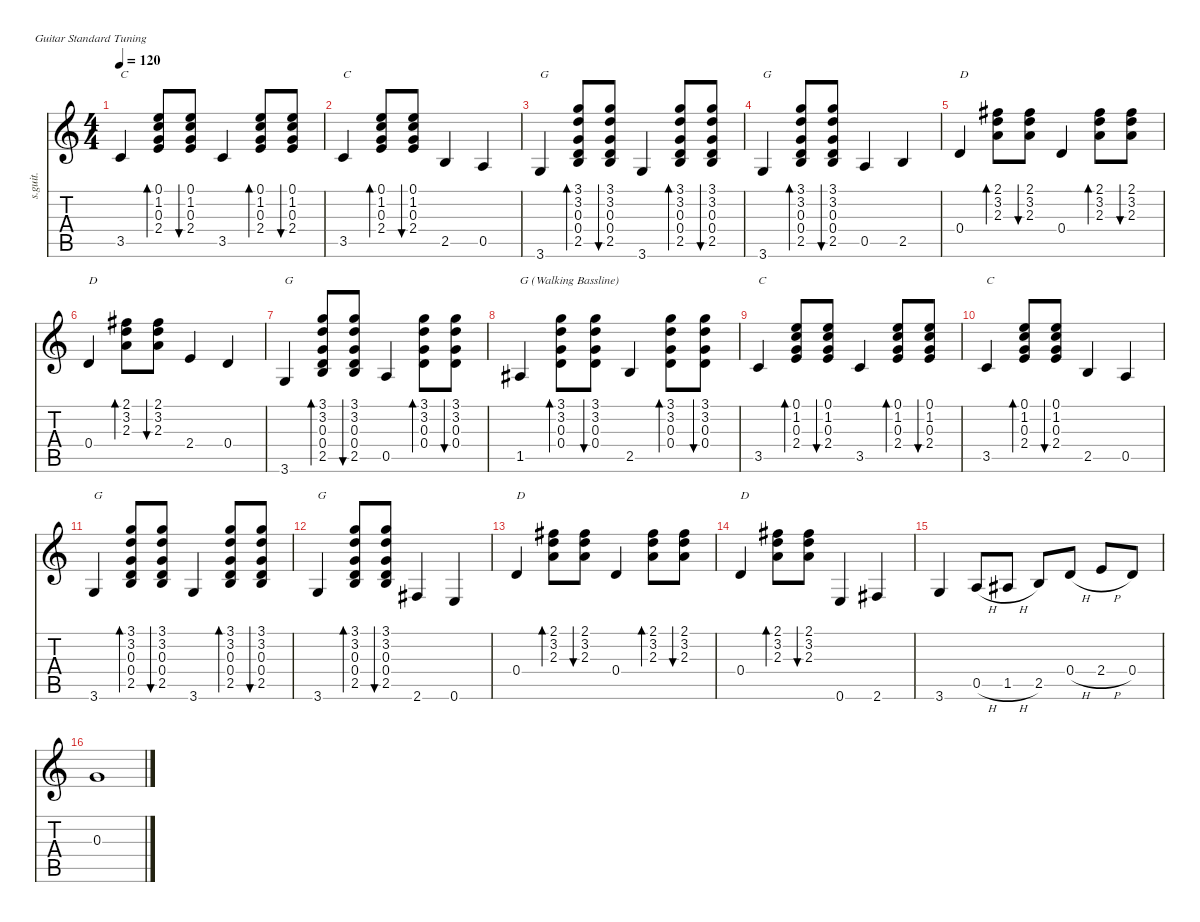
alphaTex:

\defaultSystemsLayout 4
\hideDynamics
\bracketExtendMode nobrackets
\track ("Steel Guitar" "s.guit.") {instrument acousticguitarsteel}
\staff {score tabs}
\tuning (E4 B3 G3 D3 A2 E2)
\ts (4 4)
\tempo 120
\clef g2
\scale
0.322627
\ks c
3.5.4{txt "C" dy mf beam Up} (2.4 0.3 1.2 0.1).8{bd 30 beam Up} (2.4 0.3 1.2 0.1).8{bu 30 beam Up} 3.5.4{beam Up} (2.4 0.3 1.2 0.1).8{bd 30 beam Up} (2.4 0.3 1.2 0.1).8{bu 30 beam Up} |
\scale
0.354747 3.5.4{txt "C" beam Up} (2.4 0.3 1.2 0.1).8{bd 30 beam Up} (2.4 0.3 1.2 0.1).8{bu 30 beam Up} 2.5.4{beam Up} 0.5.4{beam Up} |
\scale
0.322627 3.6.4{txt "G" beam Up} (2.5 0.4 0.3 3.2 3.1).8{bd 30 beam Up} (2.5 0.4 0.3 3.2 3.1).8{bu 30 beam Up} 3.6.4{beam Up} (2.5 0.4 0.3 3.2 3.1).8{bd 30 beam Up} (2.5 0.4 0.3 3.2 3.1).8{bu 30 beam Up} |
\scale
0.322627 3.6.4{txt "G" beam Up} (2.5 0.4 0.3 3.2 3.1).8{bd 30 beam Up} (2.5 0.4 0.3 3.2 3.1).8{bu 30 beam Up} 0.5.4{beam Up} 2.5.4{beam Up} |
\scale
0.354747 0.4.4{txt "D" beam Up} (2.3 3.2 2.1{acc #}).8{bd 30 beam Down} (2.3 3.2 2.1{acc #}).8{bu 30 beam Down} 0.4.4{beam Up} (2.3 3.2 2.1{acc #}).8{bd 30 beam Down} (2.3 3.2 2.1{acc #}).8{bu 30 beam Down} |
\scale
0.322627 0.4.4{txt "D" beam Up} (2.3 3.2 2.1{acc #}).8{bd 30 beam Down} (2.3 3.2 2.1{acc #}).8{bu 30 beam Down} 2.4.4{beam Up} 0.4.4{beam Up} |
\scale
0.322627 3.6.4{txt "G" beam Up} (2.5 0.4 0.3 3.2 3.1).8{bd 30 beam Up} (2.5 0.4 0.3 3.2 3.1).8{bu 30 beam Up} 0.5.4{beam Up} (0.4 0.3 3.2 3.1).8{bd 30 beam Down} (0.4 0.3 3.2 3.1).8{bu 30 beam Down} |
\scale
0.34905 1.5{acc #}.4{txt "G (Walking Bassline)" beam Up} (0.4 0.3 3.2 3.1).8{bd 30 beam Down} (0.4 0.3 3.2 3.1).8{bu 30 beam Down} 2.5.4{beam Up} (0.4 0.3 3.2 3.1).8{bd 30 beam Down} (0.4 0.3 3.2 3.1).8{bu 30 beam Down} |
\scale
0.325475 3.5.4{txt "C" beam Up} (2.4 0.3 1.2 0.1).8{bd 30 beam Up} (2.4 0.3 1.2 0.1).8{bu 30 beam Up} 3.5.4{beam Up} (2.4 0.3 1.2 0.1).8{bd 30 beam Up} (2.4 0.3 1.2 0.1).8{bu 30 beam Up} |
\scale
0.325475 3.5.4{txt "C" beam Up} (2.4 0.3 1.2 0.1).8{bd 30 beam Up} (2.4 0.3 1.2 0.1).8{bu 30 beam Up} 2.5.4{beam Up} 0.5.4{beam Up} |
\scale
0.354747 3.6.4{txt "G" beam Up} (2.5 0.4 0.3 3.2 3.1).8{bd 30 beam Up} (2.5 0.4 0.3 3.2 3.1).8{bu 30 beam Up} 3.6.4{beam Up} (2.5 0.4 0.3 3.2 3.1).8{bd 30 beam Up} (2.5 0.4 0.3 3.2 3.1).8{bu 30 beam Up} |
\scale
0.322627 3.6.4{txt "G" beam Up} (2.5 0.4 0.3 3.2 3.1).8{bd 30 beam Up} (2.5 0.4 0.3 3.2 3.1).8{bu 30 beam Up} 2.6{acc #}.4{beam Up} 0.6.4{beam Up} |
\scale
0.322627 0.4.4{txt "D" beam Up} (2.3 3.2 2.1{acc #}).8{bd 30 beam Down} (2.3 3.2 2.1{acc #}).8{bu 30 beam Down} 0.4.4{beam Up} (2.3 3.2 2.1{acc #}).8{bd 30 beam Down} (2.3 3.2 2.1{acc #}).8{bu 30 beam Down} |
0.4.4{txt "D" beam Up} (2.3 3.2 2.1{acc #}).8{bd 30 beam Down} (2.3 3.2 2.1{acc #}).8{bu 30 beam Down} 0.6.4{beam Up} 2.6{acc #}.4{beam Up} |
3.6.4{beam Up} 0.5{h}.8{beam Up} 1.5{h acc #}.8{beam Up} 2.5.8{beam Up} 0.4{h}.8{beam Up} 2.4{h}.8{beam Up} 0.4.8{beam Up} |
0.3.1{beam Up}
